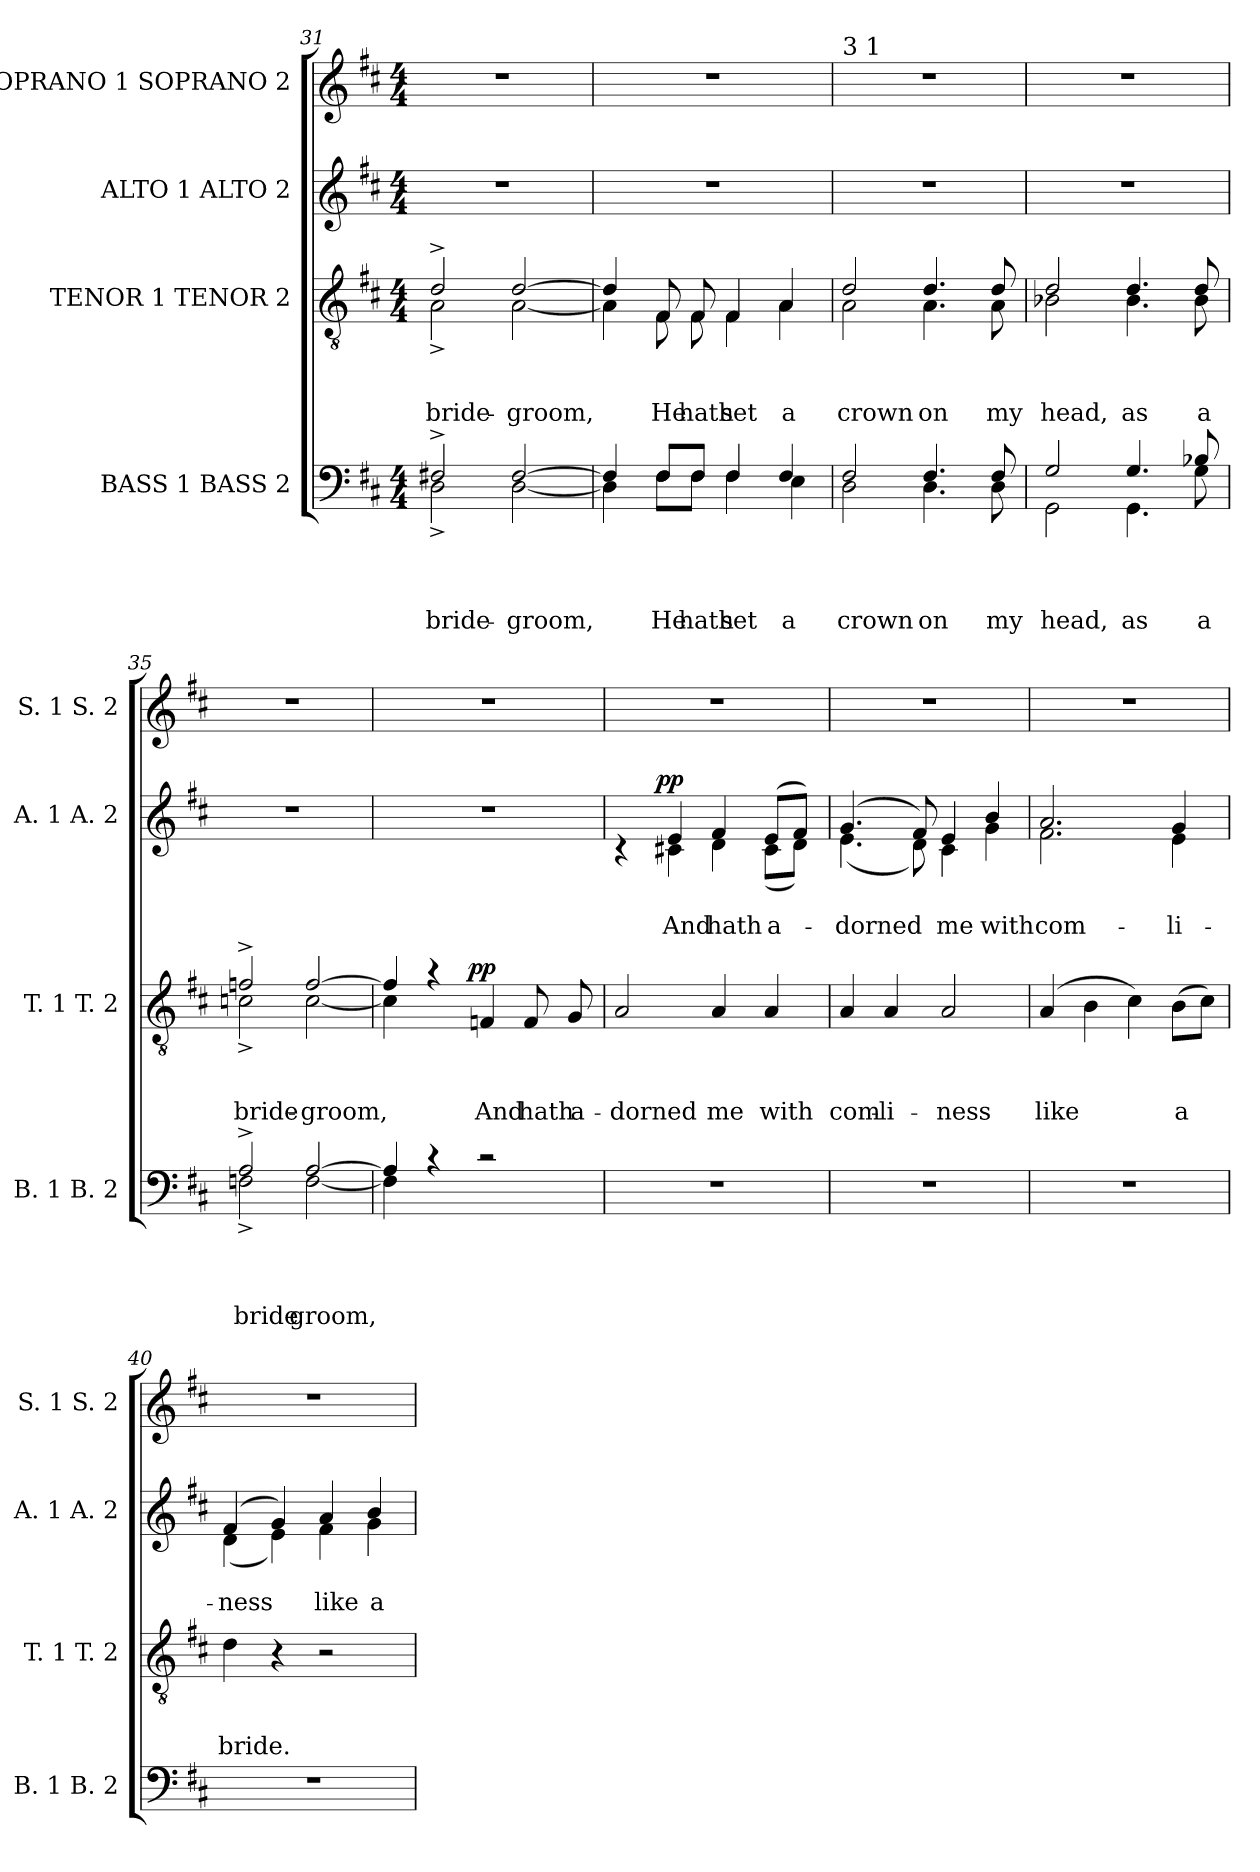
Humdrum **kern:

**kern	**text	**text	**text	**text	**kern	**text	**text	**text	**dynam	**kern	**text	**text	**dynam	**kern
*part4	*part4	*part4	*part4	*part4	*part3	*part3	*part3	*part3	*part3	*part2	*part2	*part2	*part2	*part1
*staff4	*staff4	*staff4	*staff4	*staff4	*staff3	*staff3	*staff3	*staff3	*staff3	*staff2	*staff2	*staff2	*staff2	*staff1
*I"BASS 1 BASS 2	*	*	*	*	*I"TENOR 1 TENOR 2	*	*	*	*	*I"ALTO 1 ALTO 2	*	*	*	*I"SOPRANO 1 SOPRANO 2
*I'B. 1 B. 2	*	*	*	*	*I'T. 1 T. 2	*	*	*	*	*I'A. 1 A. 2	*	*	*	*I'S. 1 S. 2
*clefF4	*	*	*	*	*clefGv2	*	*	*	*	*clefG2	*	*	*	*clefG2
*k[f#c#]	*	*	*	*	*k[f#c#]	*	*	*	*	*k[f#c#]	*	*	*	*k[f#c#]
*D:	*	*	*	*	*D:	*	*	*	*	*D:	*	*	*	*D:
*M4/4	*	*	*	*	*M4/4	*	*	*	*	*M4/4	*	*	*	*M4/4
=31	=31	=31	=31	=31	=31	=31	=31	=31	=31	=31	=31	=31	=31	=31
!	!	!	!	!LO:LY:b	!	!	!	!LO:LY:b	!	!	!	!	!	!
*^	*	*	*	*	*^	*	*	*	*	*	*	*	*	*
2F#X^>/	2D^<\	.	.	.	bride-	2d^>/	2A^<\	.	.	bride-	.	1r	.	.	.	1r
!	!	!	!	!	!LO:LY:b	!	!	!	!	!LO:LY:b	!	!	!	!	!	!
[>2F#/	[<2D\	.	.	.	-groom,	[>2d/	[<2A\	.	.	-groom,	.	.	.	.	.	.
=32	=32	=32	=32	=32	=32	=32	=32	=32	=32	=32	=32	=32	=32	=32	=32	=32
4F#/]	4D\]	.	.	.	.	4d/]	4A\]	.	.	.	.	1r	.	.	.	1r
!	!	!	!	!	!LO:LY:b	!	!	!	!	!LO:LY:b	!	!	!	!	!	!
8F#/L	8F#\L	.	.	.	He	8F#/	8F#\	.	.	He	.	.	.	.	.	.
!	!	!	!	!	!LO:LY:b	!	!	!	!	!LO:LY:b	!	!	!	!	!	!
8F#/J	8F#\J	.	.	.	hath	8F#/	8F#\	.	.	hath	.	.	.	.	.	.
!	!	!	!	!	!LO:LY:b	!	!	!	!	!LO:LY:b	!	!	!	!	!	!
4F#/	4F#\	.	.	.	set	4F#/	4F#\	.	.	set	.	.	.	.	.	.
!	!	!	!	!	!LO:LY:b	!	!	!	!	!LO:LY:b	!	!	!	!	!	!
4F#/	4E\	.	.	.	a	4A/	4A\	.	.	a	.	.	.	.	.	.
!!LO:LB:g=z
=33	=33	=33	=33	=33	=33	=33	=33	=33	=33	=33	=33	=33	=33	=33	=33	=33
!	!	!	!	!	!	!	!	!	!	!	!	!	!	!	!	!LO:TX:a:t=3 1
!	!	!	!	!	!LO:LY:b	!	!	!	!	!LO:LY:b	!	!	!	!	!	!
2F#/	2D\	.	.	.	crown	2d/	2A\	.	.	crown	.	1r	.	.	.	1r
!	!	!	!	!	!LO:LY:b	!	!	!	!	!LO:LY:b	!	!	!	!	!	!
4.F#/	4.D\	.	.	.	on	4.d/	4.A\	.	.	on	.	.	.	.	.	.
!	!	!	!	!	!LO:LY:b	!	!	!	!	!LO:LY:b	!	!	!	!	!	!
8F#/	8D\	.	.	.	my	8d/	8A\	.	.	my	.	.	.	.	.	.
=34	=34	=34	=34	=34	=34	=34	=34	=34	=34	=34	=34	=34	=34	=34	=34	=34
!	!	!	!	!	!LO:LY:b	!	!	!	!	!LO:LY:b	!	!	!	!	!	!
2G/	2GG\	.	.	.	head,	2d/	2B-X\	.	.	head,	.	1r	.	.	.	1r
!	!	!	!	!	!LO:LY:b	!	!	!	!	!LO:LY:b	!	!	!	!	!	!
4.G/	4.GG\	.	.	.	as	4.d/	4.B-\	.	.	as	.	.	.	.	.	.
!	!	!	!	!	!LO:LY:b	!	!	!	!	!LO:LY:b	!	!	!	!	!	!
8B-X/	8G\	.	.	.	a	8d/	8B-\	.	.	a	.	.	.	.	.	.
=35	=35	=35	=35	=35	=35	=35	=35	=35	=35	=35	=35	=35	=35	=35	=35	=35
!	!	!	!	!	!LO:LY:b	!	!	!	!	!LO:LY:b	!	!	!	!	!	!
2A^>/	2Fn^<\	.	.	.	bride-	2fn^>/	2cn^<\	.	.	bride-	.	1r	.	.	.	1r
!	!	!	!	!	!LO:LY:b	!	!	!	!	!LO:LY:b	!	!	!	!	!	!
[>2A/	[<2F\	.	.	.	-groom,	[>2f/	[<2c\	.	.	-groom,	.	.	.	.	.	.
=36	=36	=36	=36	=36	=36	=36	=36	=36	=36	=36	=36	=36	=36	=36	=36	=36
*	*	*	*	*	*	*	*^	*	*	*	*	*	*	*	*	*
4A/]	4F\]	.	.	.	.	4f/]	4c\]	4...ryy	.	.	.	.	1r	.	.	.	1r
4rc	2.ryy	.	.	.	.	4ra	2.ryy	.	.	.	.	.	.	.	.	.	.
!	!	!	!	!	!	!	!	!	!	!	!	!LO:DY:a	!	!	!	!	!
.	.	.	.	.	.	.	.	2ryy	.	.	.	pp	.	.	.	.	.
!	!	!	!	!	!	!	!	!	!	!	!LO:LY:b	!	!	!	!	!	!
2rc	.	.	.	.	.	4Fn/	.	.	.	.	And	.	.	.	.	.	.
!	!	!	!	!	!	!	!	!	!	!	!LO:LY:b	!	!	!	!	!	!
.	.	.	.	.	.	8F/	.	.	.	.	hath	.	.	.	.	.	.
!	!	!	!	!	!	!	!	!	!	!	!LO:LY:b	!	!	!	!	!	!
.	.	.	.	.	.	8G/	.	.	.	.	a-	.	.	.	.	.	.
.	.	.	.	.	.	.	.	32ryy	.	.	.	.	.	.	.	.	.
=37	=37	=37	=37	=37	=37	=37	=37	=37	=37	=37	=37	=37	=37	=37	=37	=37	=37
!	!	!	!	!	!	!	!	!	!	!	!LO:LY:b	!	!	!	!	!	!
*	*	*	*	*	*	*	*	*	*	*	*	*	*^	*	*	*	*
*v	*v	*	*	*	*	*	*	*	*	*	*	*	*	*^	*	*	*	*
*	*	*	*	*	*v	*v	*v	*	*	*	*	*	*	*	*	*	*	*
1r	.	.	.	.	2A/	.	.	-dorned	.	4ryy	4rc	8..ryy	.	.	.	1r
!	!	!	!	!	!	!	!	!	!	!	!	!	!	!	!LO:DY:a	!
.	.	.	.	.	.	.	.	.	.	.	.	2ryy	.	.	pp	.
!	!	!	!	!	!	!	!	!	!	!	!	!	!	!LO:LY:b	!	!
.	.	.	.	.	.	.	.	.	.	4e/	4c#X\	.	.	And	.	.
!	!	!	!	!	!	!	!	!LO:LY:b	!	!	!	!	!	!LO:LY:b	!	!
.	.	.	.	.	4A/	.	.	me	.	4f#/	4d\	.	.	hath	.	.
.	.	.	.	.	.	.	.	.	.	.	.	4ryy	.	.	.	.
!	!	!	!	!	!	!	!	!LO:LY:b	!	!	!	!	!	!LO:LY:b	!	!
.	.	.	.	.	4A/	.	.	with	.	(>8e/L	(<8c#\L	.	.	a-	.	.
.	.	.	.	.	.	.	.	.	.	8f#/J)	8d\J)	.	.	.	.	.
.	.	.	.	.	.	.	.	.	.	.	.	32ryy	.	.	.	.
!!LO:LB:g=z
=38	=38	=38	=38	=38	=38	=38	=38	=38	=38	=38	=38	=38	=38	=38	=38	=38
!	!	!	!	!	!	!	!	!LO:LY:b	!	!	!	!	!	!LO:LY:b	!	!
*	*	*	*	*	*	*	*	*	*	*	*v	*v	*	*	*	*
1r	.	.	.	.	4A/	.	.	com-	.	(4.g/	(<4.e\	.	-dorned	.	1r
!	!	!	!	!	!	!	!	!LO:LY:b	!	!	!	!	!	!	!
.	.	.	.	.	4A/	.	.	-li-	.	.	.	.	.	.	.
.	.	.	.	.	.	.	.	.	.	8f#/)	8d\)	.	.	.	.
!	!	!	!	!	!	!	!	!LO:LY:b	!	!	!	!	!LO:LY:b	!	!
.	.	.	.	.	2A/	.	.	-ness	.	4e/	4c#\	.	me	.	.
!	!	!	!	!	!	!	!	!	!	!	!	!	!LO:LY:b	!	!
.	.	.	.	.	.	.	.	.	.	4b/	4g\	.	with	.	.
=39	=39	=39	=39	=39	=39	=39	=39	=39	=39	=39	=39	=39	=39	=39	=39
!	!	!	!	!	!	!	!	!LO:LY:b	!	!	!	!	!LO:LY:b	!	!
1r	.	.	.	.	(4A/	.	.	like	.	2.a/	2.f#\	.	com-	.	1r
.	.	.	.	.	4B\	.	.	.	.	.	.	.	.	.	.
.	.	.	.	.	4c#\)	.	.	.	.	.	.	.	.	.	.
!	!	!	!	!	!	!	!	!LO:LY:b	!	!	!	!	!LO:LY:b	!	!
.	.	.	.	.	(>8B\L	.	.	a	.	4g/	4e\	.	-li-	.	.
.	.	.	.	.	8c#\J)	.	.	.	.	.	.	.	.	.	.
=40	=40	=40	=40	=40	=40	=40	=40	=40	=40	=40	=40	=40	=40	=40	=40
!	!	!	!	!	!	!	!	!LO:LY:b	!	!	!	!	!LO:LY:b	!	!
1r	.	.	.	.	4d\	.	.	bride.	.	(4f#/	(<4d\	.	-ness	.	1r
.	.	.	.	.	4r	.	.	.	.	4g/)	4e\)	.	.	.	.
!	!	!	!	!	!	!	!	!	!	!	!	!	!LO:LY:b	!	!
.	.	.	.	.	2r	.	.	.	.	4a/	4f#\	.	like	.	.
!	!	!	!	!	!	!	!	!	!	!	!	!	!LO:LY:b	!	!
.	.	.	.	.	.	.	.	.	.	4b/	4g\	.	a	.	.
*	*	*	*	*	*	*	*	*	*	*v	*v	*	*	*	*
=	=	=	=	=	=	=	=	=	=	=	=	=	=	=
*-	*-	*-	*-	*-	*-	*-	*-	*-	*-	*-	*-	*-	*-	*-
